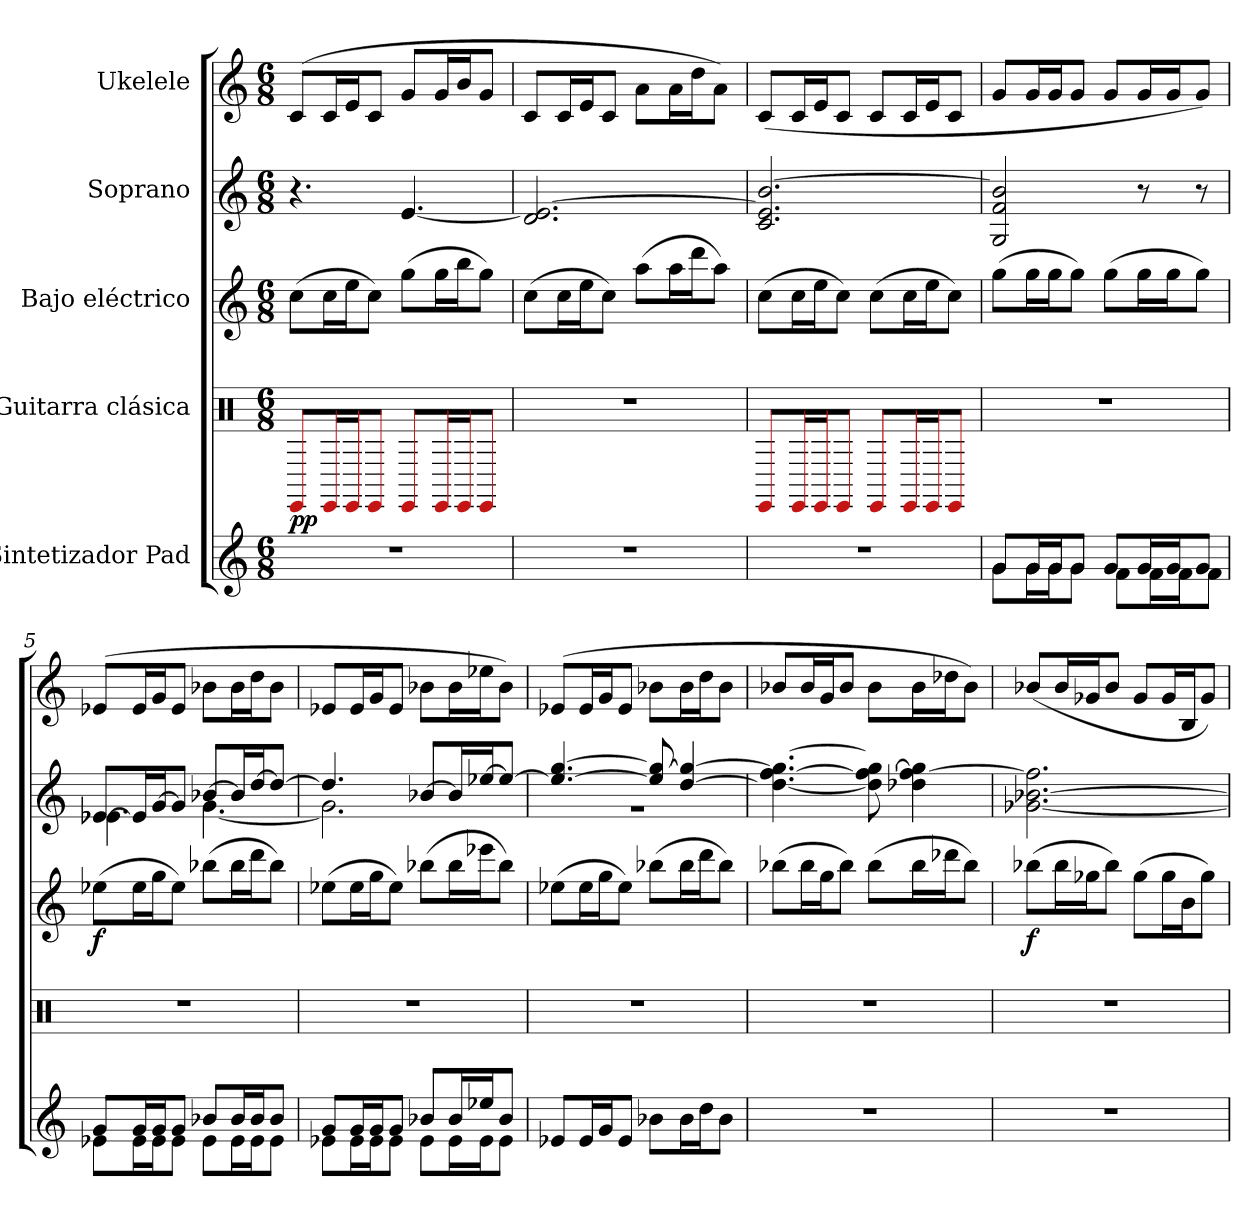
**kern	**kern	**dynam	**kern	**dynam	**kern	**kern
*part5	*part4	*part4	*part3	*part3	*part2	*part1
*staff5	*staff4	*staff4	*staff3	*staff3	*staff2	*staff1
*I"Sintetizador Pad	*I"Guitarra clásica	*	*I"Bajo eléctrico	*	*I"Soprano	*I"Ukelele
*stria5	*stria5	*	*	*	*	*
*clefG2	*clefX	*	*clefG2	*	*clefG2	*clefG2
*	*	*	*ITrd7c12	*	*	*
*k[]	*k[]	*	*k[]	*	*k[]	*k[]
*M6/8	*M6/8	*	*M6/8	*	*M6/8	*M6/8
=1	=1	=1	=1	=1	=1	=1
!	!	!LO:DY:b	!	!	!	!
2.r	8EE-X/L	pp	(>8c\L	.	4.r	(>8c/L
.	16EE/L	.	16c\L	.	.	16c/L
.	16EE/J	.	16e\J	.	.	16e/J
.	8EE/J	.	8c\J)	.	.	8c/J
.	8EE/L	.	(>8g\L	.	[4.e/	8g/L
.	16EE/L	.	16g\L	.	.	16g/L
.	16EE/J	.	16b\J	.	.	16b/J
.	8EE/J	.	8g\J)	.	.	8g/J
=2	=2	=2	=2	=2	=2	=2
2.r	2.r	.	(>8c\L	.	2.d/ 2.e/_	8c/L
.	.	.	16c\L	.	.	16c/L
.	.	.	16e\J	.	.	16e/J
.	.	.	8c\J)	.	.	8c/J
.	.	.	(>8a\L	.	.	8a\L
.	.	.	16a\L	.	.	16a\L
.	.	.	16dd\J	.	.	16dd\J
.	.	.	8a\J)	.	.	8a\J)
=3	=3	=3	=3	=3	=3	=3
2.r	8EE-X/L	.	(>8c\L	.	2.c/ 2.e/] [2.b/	(<8c/L
.	16EE/L	.	16c\L	.	.	16c/L
.	16EE/J	.	16e\J	.	.	16e/J
.	8EE/J	.	8c\J)	.	.	8c/J
.	8EE/L	.	(>8c\L	.	.	8c/L
.	16EE/L	.	16c\L	.	.	16c/L
.	16EE/J	.	16e\J	.	.	16e/J
.	8EE/J	.	8c\J)	.	.	8c/J
!!LO:LB:g=z
=4	=4	=4	=4	=4	=4	=4
*^	*	*	*	*	*	*
8g/L	8g\L	2.r	.	(>8g\L	.	2G/ 2f/ 2b/]	8g/L
16g/L	16g\L	.	.	16g\L	.	.	16g/L
16g/J	16g\J	.	.	16g\J	.	.	16g/J
8g/J	8g\J	.	.	8g\J)	.	.	8g/J
8g/L	8f\L	.	.	(>8g\L	.	.	8g/L
16g/L	16f\L	.	.	16g\L	.	8r	16g/L
16g/J	16f\J	.	.	16g\J	.	.	16g/J
8g/J	8f\J	.	.	8g\J)	.	8r	8g/J)
=5	=5	=5	=5	=5	=5	=5	=5
*	*	*	*	*	*	*^	*
!	!	!	!	!	!LO:DY:b	!	!	!
8g/L	8e-X\L	2.r	.	(>8e-X\L	f	[8e-X/L	4.e-\	(>8e-X/L
16g/L	16e-\L	.	.	16e-\L	.	16e-/L]	.	16e-/L
16g/J	16e-\J	.	.	16g\J	.	[16g/J	.	16g/J
8g/J	8e-\J	.	.	8e-\J)	.	8g/J]	.	8e-/J
8b-X/L	8e-\L	.	.	(>8b-X\L	.	[8b-X/L	[4.g\	8b-X\L
16b-/L	16e-\L	.	.	16b-\L	.	16b-/L]	.	16b-\L
16b-/J	16e-\J	.	.	16dd\J	.	[16dd/J	.	16dd\J
8b-/J	8e-\J	.	.	8b-\J)	.	8dd/J_	.	8b-\J
=6	=6	=6	=6	=6	=6	=6	=6	=6
8g/L	8e-X\L	2.r	.	(>8e-X\L	.	4.dd/]	2.g\]	8e-X/L
16g/L	16e-\L	.	.	16e-\L	.	.	.	16e-/L
16g/J	16e-\J	.	.	16g\J	.	.	.	16g/J
8g/J	8e-\J	.	.	8e-\J)	.	.	.	8e-/J
8b-X/L	8e-\L	.	.	(>8b-X\L	.	[8b-X/L	.	8b-X\L
16b-/L	16e-\L	.	.	16b-\L	.	16b-/L]	.	16b-\L
16ee-X/J	16e-\J	.	.	16ee-X\J	.	[16ee-X/J	.	16ee-X\J
8b-/J	8e-\J	.	.	8b-\J)	.	8ee-/J_	.	8b-\J)
*v	*v	*	*	*	*	*	*	*
!!LO:LB:g=z
=7	=7	=7	=7	=7	=7	=7	=7
8e-X/L	2.r	.	(>8e-X\L	.	4.ee-/_ [4.gg/	2.r	(>8e-X/L
16e-/L	.	.	16e-\L	.	.	.	16e-/L
16g/J	.	.	16g\J	.	.	.	16g/J
8e-/J	.	.	8e-\J)	.	.	.	8e-/J
8b-X\L	.	.	(>8b-X\L	.	8ee-/] 8gg/_	.	8b-X\L
16b-\L	.	.	16b-\L	.	[4dd/ 4gg/_	.	16b-\L
16dd\J	.	.	16dd\J	.	.	.	16dd\J
8b-\J	.	.	8b-\J)	.	.	.	8b-\J
*	*	*	*	*	*v	*v	*
=8	=8	=8	=8	=8	=8	=8
2.r	2.r	.	(>8b-X\L	.	4.dd\_ [4.ff\ 4.gg\_	8b-X/L
.	.	.	16b-\L	.	.	16b-/L
.	.	.	16g\J	.	.	16g/J
.	.	.	8b-\J)	.	.	8b-/J
.	.	.	(>8b-\L	.	8dd\] 8ff\_ 8gg\_	8b-\L
.	.	.	16b-\L	.	4dd-X\ 4ff\_ 4gg\]	16b-\L
.	.	.	16dd-X\J	.	.	16dd-X\J
.	.	.	8b-\J)	.	.	8b-\J)
=9	=9	=9	=9	=9	=9	=9
!	!	!	!	!LO:DY:b	!	!
2.r	2.r	.	(>8b-X\L	f	[2.g-X\ [2.b-X\ 2.ff\]	(<8b-X/L
.	.	.	16b-\L	.	.	16b-/L
.	.	.	16g-X\J	.	.	16g-X/J
.	.	.	8b-\J)	.	.	8b-/J
.	.	.	(>8g-\L	.	.	8g-/L
.	.	.	16g-\L	.	.	16g-/L
.	.	.	16B\J	.	.	16B/J
.	.	.	8g-\J)	.	.	8g-/J)
=	=	=	=	=	=	=
*-	*-	*-	*-	*-	*-	*-
